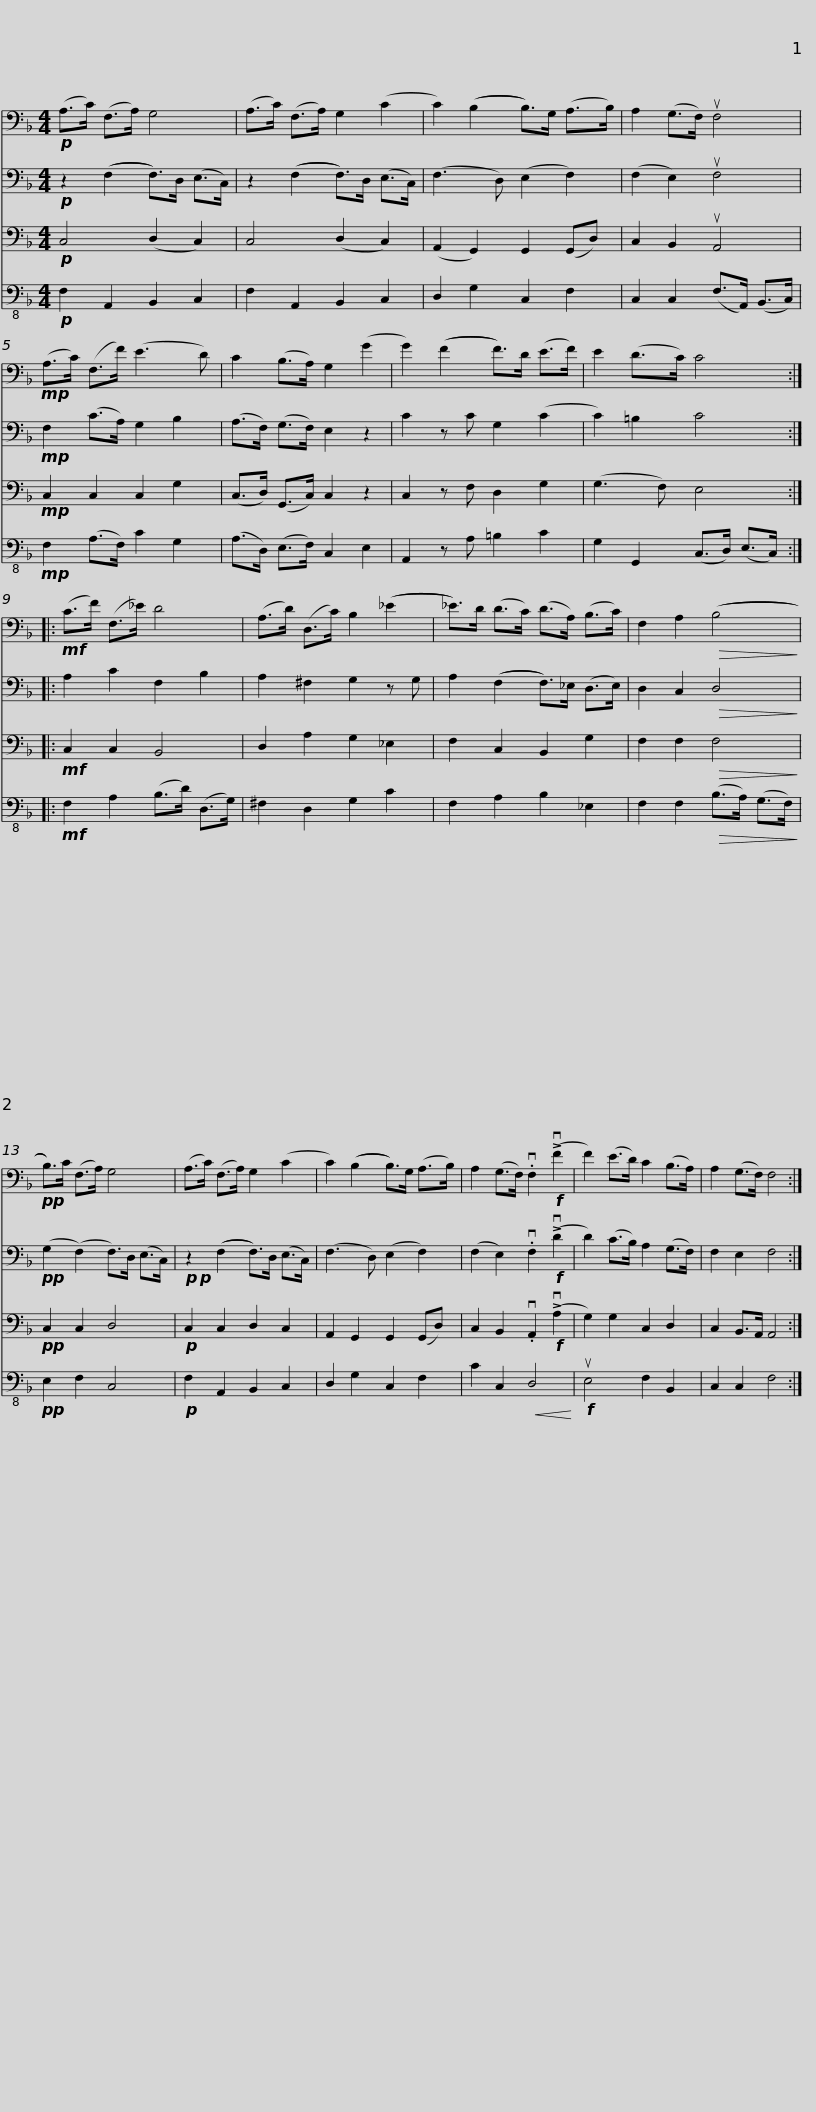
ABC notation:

X:1
%%score 1 2 3 4
L:1/8
M:4/4
I:linebreak $
K:F
V:1 bass
V:2 bass
V:3 bass
V:4 bass-8
V:1
!p! (A,>C) (F,>A,) G,4 | (A,>C) (F,>A,) G,2 (C2 | C2) ((B,2 B,>))G, (A,>B,) | A,2 (G,>F,) uF,4 |$!mp! (A,>C) (F,>F) (E3 D) | %5
 C2 (B,>A,) G,2 (G2 | G2) ((F2 F>))D (E>F) | E2 (D>C) C4 ::$!mf! (C>F) (F,>_E) D4 | (A,>D) (D,>C) B,2 ((_E2 | %10
 _E>))D (D>C) (D>A,) (B,>C) |$ F,2 A,2!>(! ((B,4!>)! |!pp! B,>))C (F,>A,) G,4 | (A,>C) (F,>A,) G,2 (C2 | C2) ((B,2 B,>))G, (A,>B,) |$ %15
 A,2 (G,>F,) .vF,2!f! (!>!vF2 | F2) (E>D) C2 (B,>A,) | A,2 (G,>F,) F,4 :| %18
V:2
!p! z2 ((F,2 F,>))D, (E,>C,) | z2 ((F,2 F,>))D, (E,>C,) | (F,3 D,) (E,2 F,2) | (F,2 E,2) uF,4 |$!mp! F,2 (C>A,) G,2 B,2 | %5
 (A,>F,) (G,>F,) E,2 z2 | C2 z C G,2 (C2 | C2) =B,2 C4 ::$ A,2 C2 F,2 B,2 | A,2 ^F,2 G,2 z G, | %10
 A,2 ((F,2 F,>))_E, (D,>E,) |$ D,2 C,2!>(! D,4!>)! |!pp! (G,2 (F,2) F,>)D, (E,>C,) |!p!!p! z2 ((F,2 F,>))D, (E,>C,) | (F,3 D,) (E,2 F,2) |$ %15
 (F,2 E,2) .vF,2!f! (!>!vD2 | D2) (C>B,) A,2 (G,>F,) | F,2 E,2 F,4 :| %18
V:3
!p! C,4 (D,2 C,2) | C,4 (D,2 C,2) | (A,,2 G,,2) G,,2 (G,,D,) | C,2 B,,2 uA,,4 |$!mp! C,2 C,2 C,2 G,2 | %5
 (C,>D,) (G,,>C,) C,2 z2 | C,2 z F, D,2 G,2 | (G,3 F,) E,4 ::$!mf! C,2 C,2 B,,4 | D,2 A,2 G,2 _E,2 | %10
 F,2 C,2 B,,2 G,2 |$ F,2 F,2!>(! F,4!>)! |!pp! C,2 C,2 D,4 |!p! C,2 C,2 D,2 C,2 | A,,2 G,,2 G,,2 (G,,D,) |$ %15
 C,2 B,,2 .vA,,2!f! (!>!vA,2 | G,2) G,2 C,2 D,2 | C,2 B,,>A,, A,,4 :| %18
V:4
!p! F,2 A,,2 B,,2 C,2 | F,2 A,,2 B,,2 C,2 | D,2 G,2 C,2 F,2 | C,2 C,2 (F,>A,,) (B,,>C,) |$!mp! F,2 (A,>F,) C2 G,2 | %5
 (A,>D,) (E,>F,) C,2 E,2 | A,,2 z A, =B,2 C2 | G,2 G,,2 (C,>D,) (E,>C,) ::$!mf! F,2 A,2 (B,>D) (D,>G,) | ^F,2 D,2 G,2 C2 | %10
 F,2 A,2 B,2 _E,2 |$ F,2 F,2!>(! (B,>A,) (G,>F,)!>)! |!pp! E,2 F,2 C,4 |!p! F,2 A,,2 B,,2 C,2 | D,2 G,2 C,2 F,2 |$ %15
 C2 C,2!<(! D,4!<)! |!f! uE,4 F,2 B,,2 | C,2 C,2 F,4 :| %18
